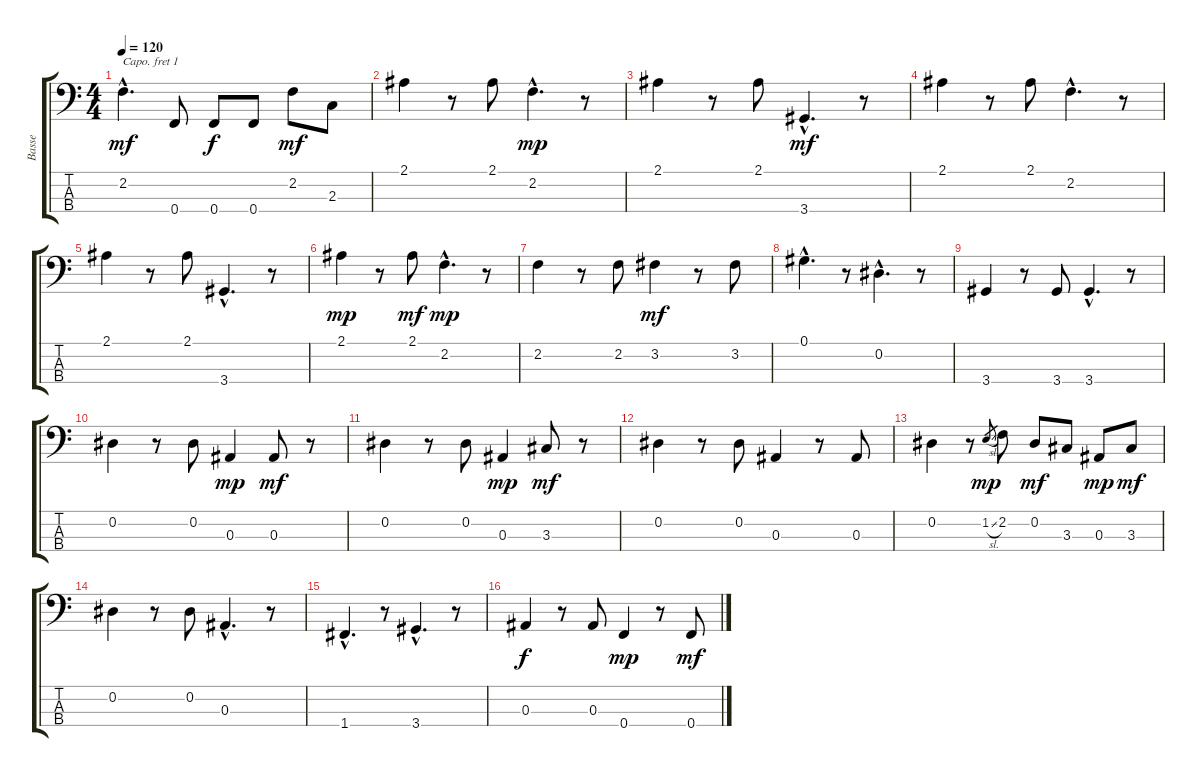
\track ("Basse" "Basse") {instrument acousticbass}
\staff {score tabs}
\capo 1
\tuning (G2 D2 A1 E1) {hide}
\ts (4 4)
\tempo 120
\clef f4
\ks c
2.2{hac}.4{d dy mf} 0.4.8 0.4.8{dy f} 0.4.8 2.2.8{dy mf} 2.3.8 |
2.1.4 r.8 2.1.8 2.2{hac}.4{d dy mp} r.8 |
2.1.4 r.8 2.1.8 3.4{hac}.4{d dy mf} r.8 |
2.1.4 r.8 2.1.8 2.2{hac}.4{d} r.8 |
2.1.4 r.8 2.1.8 3.4{hac}.4{d} r.8 |
2.1.4{dy mp} r.8 2.1.8{dy mf} 2.2{hac}.4{d dy mp} r.8 |
2.2.4 r.8 2.2.8 3.2.4{dy mf} r.8 3.2.8 |
0.1{hac}.4{d} r.8 0.2{hac}.4{d} r.8 |
3.4.4 r.8 3.4.8 3.4{hac}.4{d} r.8 |
0.2.4 r.8 0.2.8 0.3.4{dy mp} 0.3.8{dy mf} r.8 |
0.2.4 r.8 0.2.8 0.3.4{dy mp} 3.3.8{dy mf} r.8 |
0.2.4 r.8 0.2.8 0.3.4 r.8 0.3.8 |
0.2.4 r.8 1.2{sl}.8{gr dy mp} 2.2.8 0.2.8{dy mf} 3.3.8 0.3.8{dy mp} 3.3.8{dy mf} |
0.2.4 r.8 0.2.8 0.3{hac}.4{d} r.8 |
1.4{hac}.4{d} r.8 3.4{hac}.4{d} r.8 |
0.3.4{dy f} r.8 0.3.8 0.4.4{dy mp} r.8 0.4.8{dy mf}
